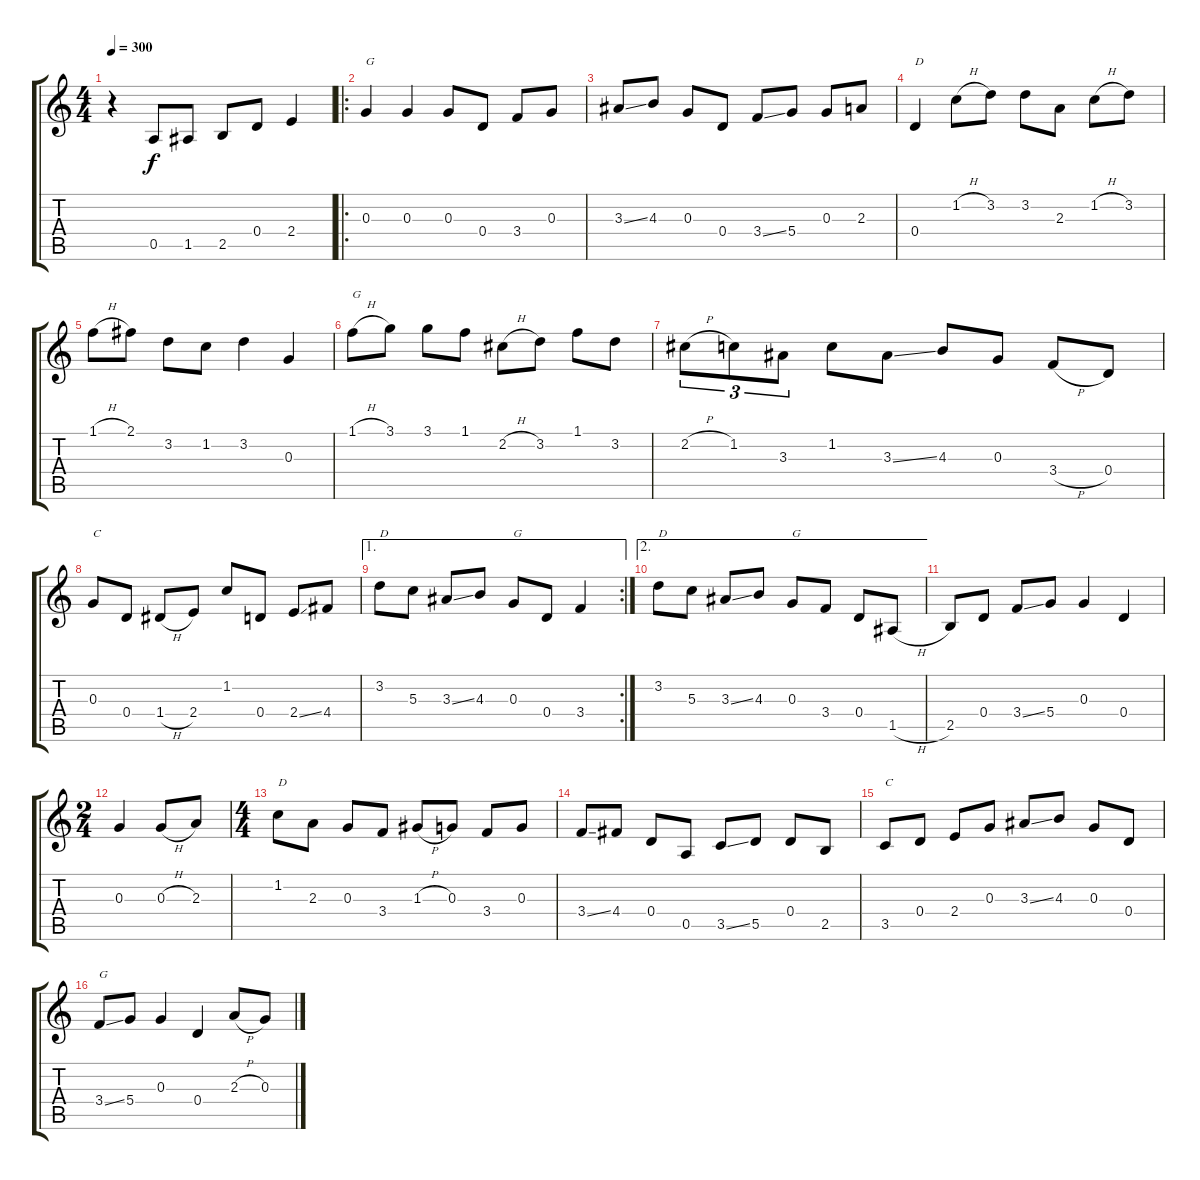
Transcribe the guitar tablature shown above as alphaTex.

\track "" {instrument acousticguitarnylon}
\staff {score tabs}
\tuning (E4 B3 G3 D3 A2 E2) {hide}
\ts (4 4)
\tempo 300
\clef g2
\ks c
r.4{dy f instrument acousticguitarnylon} 0.5.8 1.5.8 2.5.8 0.4.8 2.4.4 |
\ro
0.3.4{txt "G"} 0.3.4 0.3.8 0.4.8 3.4.8 0.3.8 |
3.3{ss}.8 4.3.8 0.3.8 0.4.8 3.4{ss}.8 5.4.8 0.3.8 2.3.8 |
0.4.4{txt "D"} 1.2{h}.8 3.2.8 3.2.8 2.3.8 1.2{h}.8 3.2.8 |
1.1{h}.8 2.1.8 3.2.8 1.2.8 3.2.4 0.3.4 |
1.1{h}.8{txt "G"} 3.1.8 3.1.8 1.1.8 2.2{h}.8 3.2.8 1.1.8 3.2.8 |
2.2{h}.8{tu (3 2)} 1.2.8{tu (3 2)} 3.3.8{tu (3 2)} 1.2.8 3.3{ss}.8 4.3.8 0.3.8 3.4{h}.8 0.4.8 |
0.3.8{txt "C"} 0.4.8 1.4{h}.8 2.4.8 1.2.8 0.4.8 2.4{ss}.8 4.4.8 |
\ae 1
\rc 2
3.2.8{txt "D"} 5.3.8 3.3{ss}.8 4.3.8 0.3.8{txt "G"} 0.4.8 3.4.4 |
\ae 2
3.2.8{txt "D"} 5.3.8 3.3{ss}.8 4.3.8 0.3.8{txt "G"} 3.4.8 0.4.8 1.5{h}.8 |
2.5.8 0.4.8 3.4{ss}.8 5.4.8 0.3.4 0.4.4 |
\ts (2 4)
0.3.4 0.3{h}.8 2.3.8 |
\ts (4 4)
1.2.8{txt "D"} 2.3.8 0.3.8 3.4.8 1.3{h}.8 0.3.8 3.4.8 0.3.8 |
3.4{ss}.8 4.4.8 0.4.8 0.5.8 3.5{ss}.8 5.5.8 0.4.8 2.5.8 |
3.5.8{txt "C"} 0.4.8 2.4.8 0.3.8 3.3{ss}.8 4.3.8 0.3.8 0.4.8 |
3.4{ss}.8{txt "G"} 5.4.8 0.3.4 0.4.4 2.3{h}.8 0.3.8
